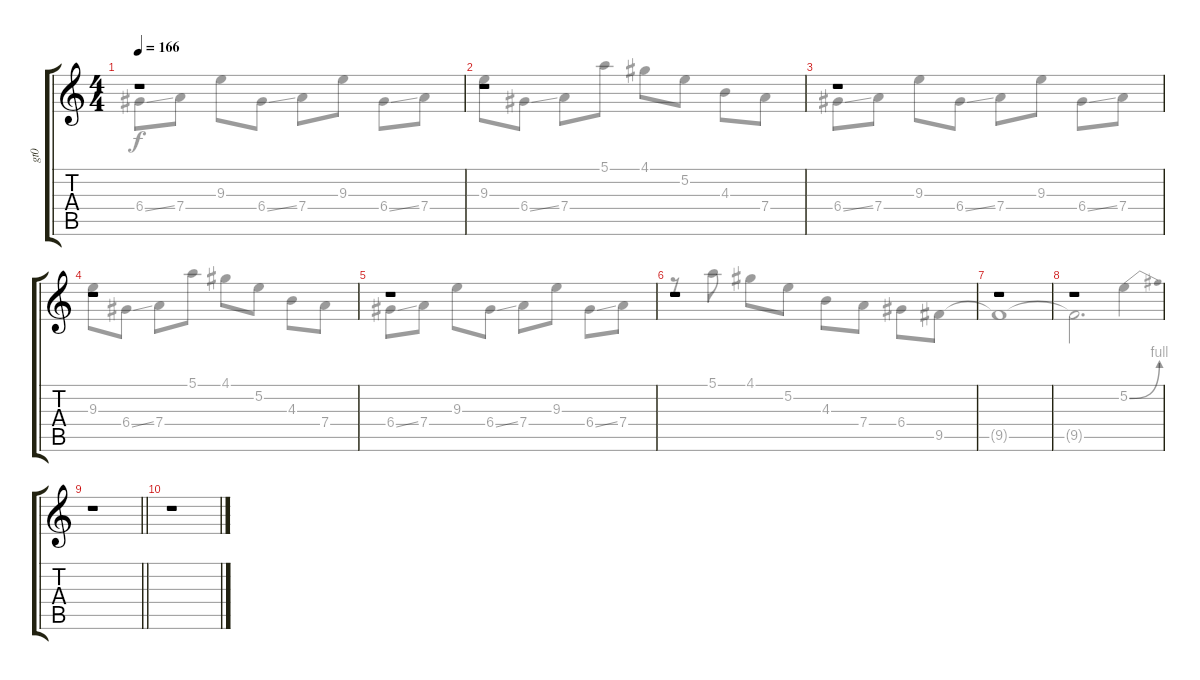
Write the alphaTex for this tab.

\track ("gt0" "gt0") {instrument overdrivenguitar}
\staff {score tabs}
\tuning (E4 B3 G3 D3 A2 E2) {hide}
\voice
\ts (4 4)
\tempo 166
\clef g2
\ks c
r.1{dy f} |
r.1 |
r.1 |
r.1 |
r.1 |
r.1 |
r.1 |
r.1 |
\barLineRight lightlight
r.1 |
\section ("" "")
r.1
\voice
\clef g2
\ottava regular
\simile none
\ks c
6.4{ss}.8{dy f} 7.4.8 9.3.8 6.4{ss}.8 7.4.8 9.3.8 6.4{ss}.8 7.4.8 |
9.3.8 6.4{ss}.8 7.4.8 5.1.8 4.1.8 5.2.8 4.3.8 7.4.8 |
6.4{ss}.8 7.4.8 9.3.8 6.4{ss}.8 7.4.8 9.3.8 6.4{ss}.8 7.4.8 |
9.3.8 6.4{ss}.8 7.4.8 5.1.8 4.1.8 5.2.8 4.3.8 7.4.8 |
6.4{ss}.8 7.4.8 9.3.8 6.4{ss}.8 7.4.8 9.3.8 6.4{ss}.8 7.4.8 |
r.8 5.1.8 4.1.8 5.2.8 4.3.8 7.4.8 6.4.8 9.5.8 |
9.5{t}.1 |
9.5{t}.2{d} 5.2{be (bend 0 0 60 4)}.4 |
\barLineRight lightlight
|
